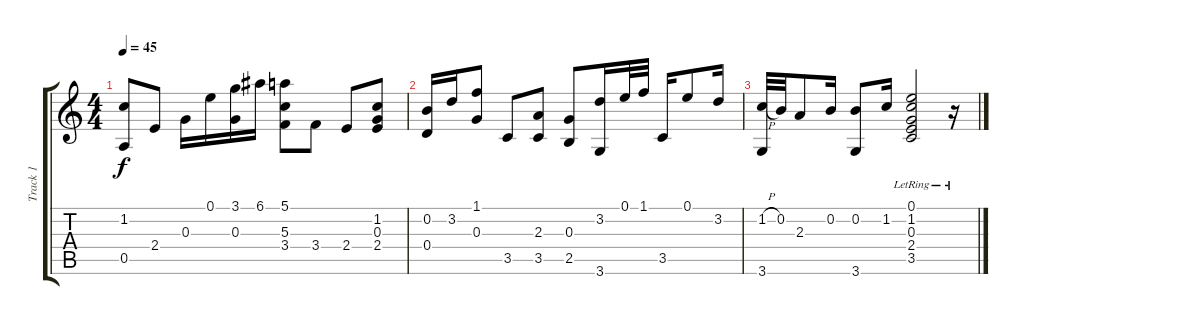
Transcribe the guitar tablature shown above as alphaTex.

\track ("Track 1" "Track 1") {instrument acousticguitarnylon}
\staff {score tabs}
\tuning (E4 B3 G3 D3 A2 E2) {hide}
\ts (4 4)
\tempo 45
\clef g2
\ks c
(1.2 0.5).8{dy f} 2.4.8 0.3.16 0.1.16 (3.1 0.3).16 6.1.16 (5.1 5.3 3.4).8 3.4.8 2.4.8 (1.2 0.3 2.4).8 |
(0.2 0.4).16 3.2.16 (1.1 0.3).8 3.5.8 (2.3 3.5).8 (0.3 2.5).8 (3.2 3.6).16 0.1.32 1.1.32 3.5.16 0.1.8 3.2.16 |
(1.2{h} 3.6).32 0.2.32 2.3.8 0.2.16 (0.2 3.6).8 1.2.16 (0.1{lr} 1.2{lr} 0.3{lr} 2.4{lr} 3.5{lr}).2 r.16
